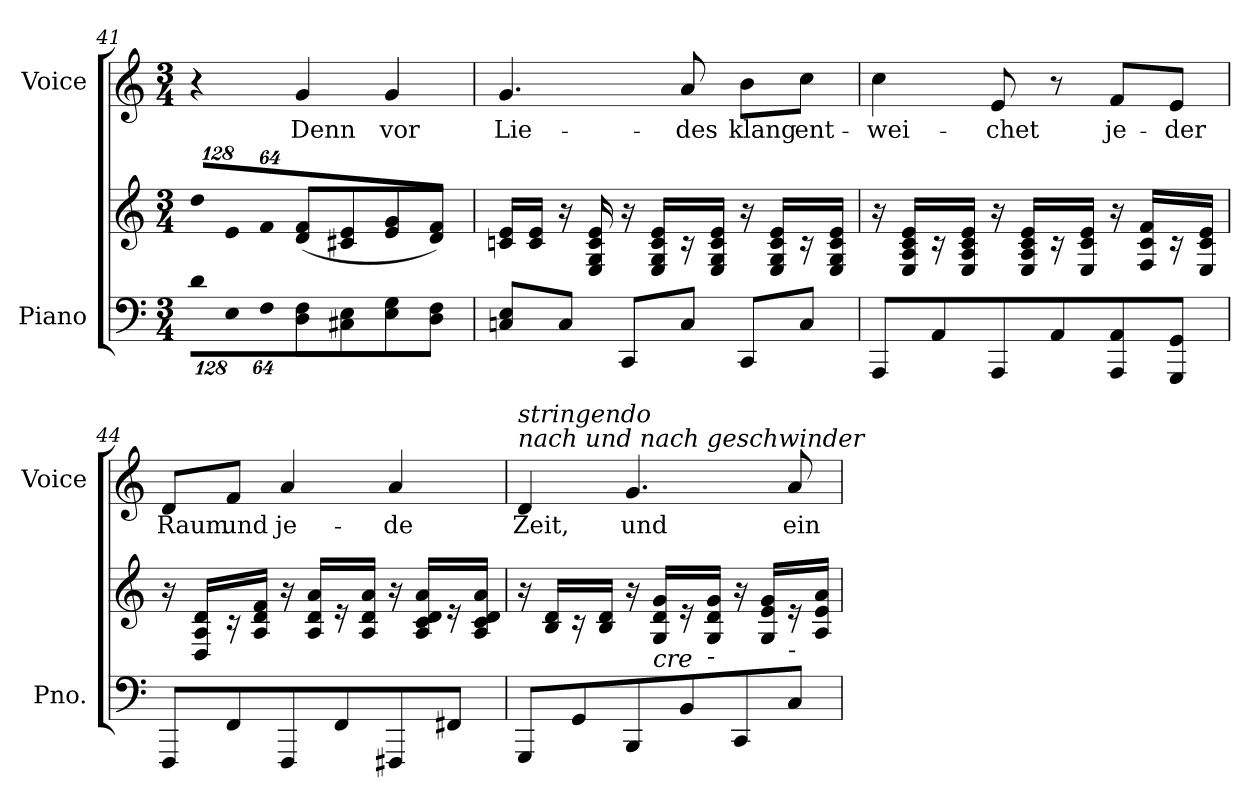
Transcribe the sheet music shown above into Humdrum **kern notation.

**kern	**kern	**kern	**text
*part2	*part2	*part1	*part1
*staff3	*staff2	*staff1	*staff1
*I"Piano	*	*I"Voice	*
*I'Pno.	*	*I'Voice	*
*clefF4	*clefG2	*clefG2	*
*k[]	*k[]	*k[]	*
*C:	*C:	*C:	*
*M3/4	*M3/4	*M3/4	*
*Xbrackettup	*	*	*
=41	=41	=41	=41
!LO:N:vis=8	!	!	!
*	*Xbrackettup	*	*
!	!LO:N:vis=8	!	!
1024%85di\L	1024%85ddi/L	4r	.
!LO:N:vis=8	!LO:N:vis=8	!	!
1024%85Ei\	1024%85ei/	.	.
!LO:N:vis=8	!LO:N:vis=8	!	!
512%43Fi\J	512%43fi/J	.	.
!	!	!	!LO:LY:b:color=#000000
8Di\ 8FiL	(8di/ 8fiL	4gi/	Denn
8C#Xi\ 8Ei	8c#Xi/ 8ei	.	.
!	!	!	!LO:LY:b:color=#000000
8Ei\ 8Gi	8ei/ 8gi	4gi/	vor
8Di\ 8FiJ	8di/ 8fiJ)	.	.
=42	=42	=42	=42
!	!	!	!LO:LY:b:color=#000000
8Cni/ 8EiL	16cni/ 16eiLL	4.gi/	Lie-
.	16ci/ 16eiJJ	.	.
8Ci/J	16r	.	.
.	16Ei/ 16Gi 16ci 16ei	.	.
8CCi/L	16r	.	.
.	16Ei/ 16Gi 16ci 16eiLL	.	.
!	!	!	!LO:LY:b:color=#000000
8Ci/J	16r	8ai/	-des
.	16Ei/ 16Gi 16ci 16eiJJ	.	.
!	!	!	!LO:LY:b:color=#000000
8CCi/L	16r	8bi\L	klang
.	16Ei/ 16Gi 16ci 16eiLL	.	.
!	!	!	!LO:LY:b:color=#000000
8Ci/J	16r	8cci\J	ent-
.	16Ei/ 16Gi 16ci 16eiJJ	.	.
!!LO:PB:g=z
=43	=43	=43	=43
!	!	!	!LO:LY:b:color=#000000
8AAAi/L	16r	4cci\	-wei-
.	16Ei/ 16Ai 16ci 16eiLL	.	.
8AAi/	16r	.	.
.	16Ei/ 16Ai 16ci 16eiJJ	.	.
!	!	!	!LO:LY:b:color=#000000
8AAAi/	16r	8ei/	-chet
.	16Ei/ 16Ai 16ci 16eiLL	.	.
8AAi/	16r	8r	.
.	16Ei/ 16ci 16eiJJ	.	.
!	!	!	!LO:LY:b:color=#000000
8AAAi/ 8AAi	16r	8fi/L	je-
.	16Fi/ 16ci 16fiLL	.	.
!	!	!	!LO:LY:b:color=#000000
8GGGi/ 8GGiJ	16r	8ei/J	-der
.	16Ei/ 16ci 16eiJJ	.	.
=44	=44	=44	=44
!	!	!	!LO:LY:b:color=#000000
8FFFi/L	16r	8di/L	Raum
.	16Di/ 16Ai 16diLL	.	.
!	!	!	!LO:LY:b:color=#000000
8FFi/	16r	8fi/J	und
.	16Ai/ 16di 16fiJJ	.	.
!	!	!	!LO:LY:b:color=#000000
8FFFi/	16r	4ai/	je-
.	16Ai/ 16di 16aiLL	.	.
8FFi/	16r	.	.
.	16Ai/ 16di 16aiJJ	.	.
!	!	!	!LO:LY:b:color=#000000
8FFF#Xi/	16r	4ai/	-de
.	16Ai/ 16ci 16di 16aiLL	.	.
8FF#Xi/J	16r	.	.
.	16Ai/ 16ci 16di 16aiJJ	.	.
=45	=45	=45	=45
!	!	!LO:TX:a:i:t=nach und nach geschwinder	!
!	!	!LO:TX:i:t=stringendo	!
!	!	!	!LO:LY:b:color=#000000
*^	*	*	*
*	*^	*	*	*
8GGGi/L	4ryy	4..ryy	16r	4di/	Zeit,
.	.	.	16Bi/ 16diLL	.	.
8GGi/	.	.	16r	.	.
.	.	.	16Bi/ 16diJJ	.	.
!	!	!	!	!	!LO:LY:b:color=#000000
8BBBi/	16ryy	.	16r	4.gi/	und
!	!LO:TX:a:i:t=cre	!	!	!	!
.	4..ryy	.	16Gi/ 16di 16giLL	.	.
8BBi/	.	.	16r	.	.
!	!	!LO:TX:a:i:t=-	!	!	!
.	.	4ryy	16Gi/ 16di 16giJJ	.	.
8CCi/	.	.	16r	.	.
.	.	.	16Gi/ 16ei 16giLL	.	.
!LO:TX:a:i:t=-	!	!	!	!	!
!	!	!	!	!	!LO:LY:b:color=#000000
8Ci/J	.	.	16r	8ai/	ein
.	.	16ryy	16Ai/ 16ei 16aiJJ	.	.
*v	*v	*v	*	*	*
=	=	=	=
*-	*-	*-	*-
